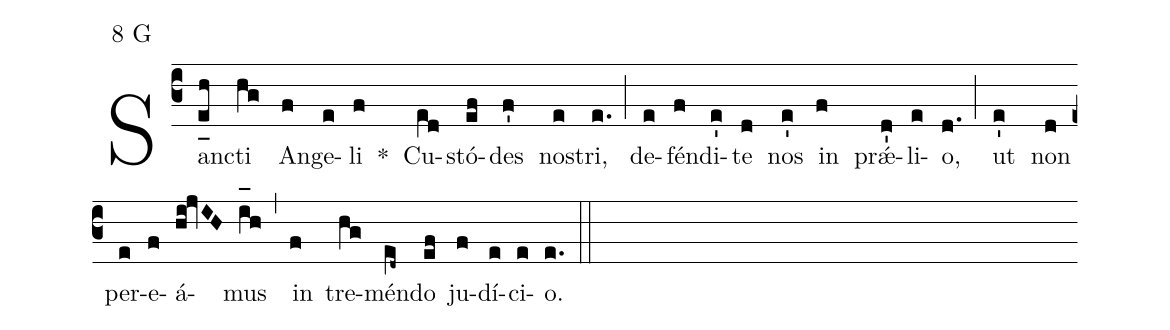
mode:8 G;
%%
(c3) San(e_[uh:l]h)cti(hg) An(f)ge(e)li(f) *() Cu(e[ll:1]d)stó(ef)des(f') no(e)stri,(e.) (;) de(e)fén(f)di(e')te(d) nos(e') in(f) prǽ(d')li(e)o,(d.) (;) ut(e') non(d) per(e)e(f)á(hi!jvIH)mus(i_[oh:h]h) (,) in(f) tre(hg)mén(e[ll:1]d~)do(ef) ju(f)dí(e)ci(e)o.(e.) (::)
